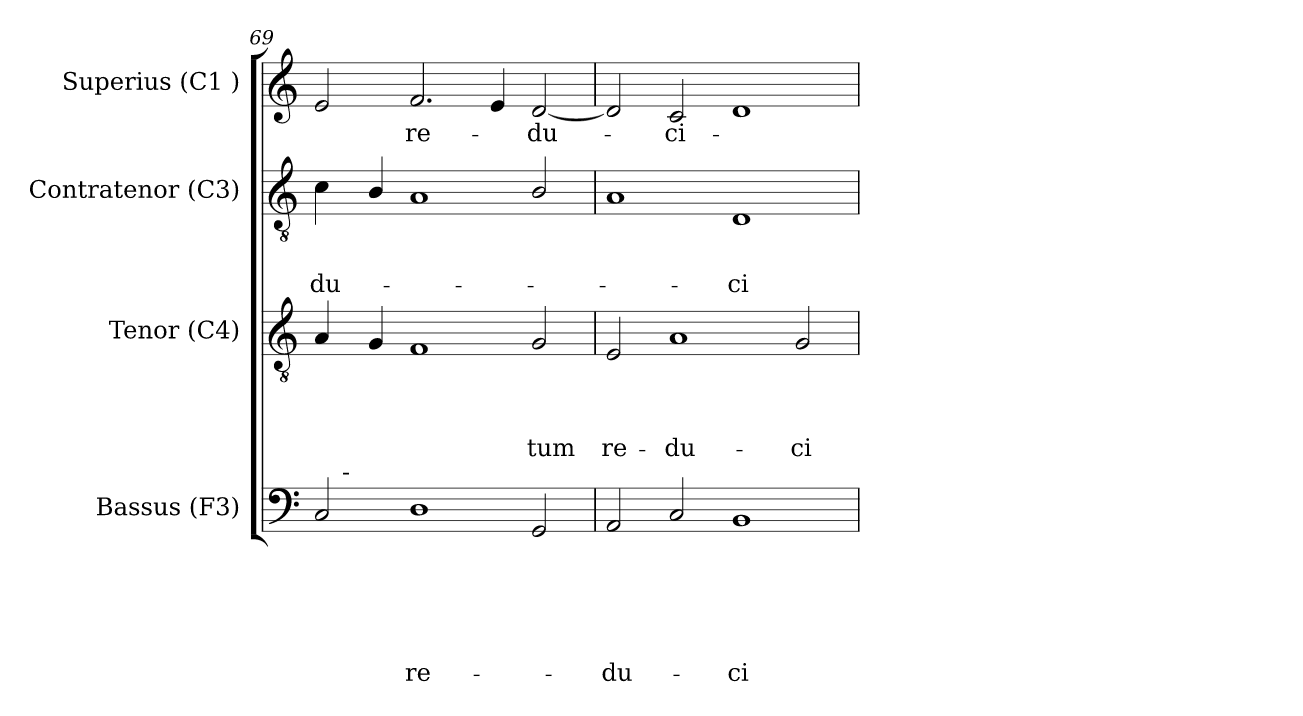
**kern	**text	**text	**text	**text	**text	**text	**kern	**text	**text	**text	**text	**kern	**text	**text	**text	**kern	**text
*part4	*part4	*part4	*part4	*part4	*part4	*part4	*part3	*part3	*part3	*part3	*part3	*part2	*part2	*part2	*part2	*part1	*part1
*staff4	*staff4	*staff4	*staff4	*staff4	*staff4	*staff4	*staff3	*staff3	*staff3	*staff3	*staff3	*staff2	*staff2	*staff2	*staff2	*staff1	*staff1
*I"Bassus (F3)	*	*	*	*	*	*	*I"Tenor (C4)	*	*	*	*	*I"Contratenor (C3)	*	*	*	*I"Superius (C1 )	*
*I'Bass.	*	*	*	*	*	*	*I'T.	*	*	*	*	*I'C.	*	*	*	*I'S.	*
!!LO:PB:g=z
*clefF4	*	*	*	*	*	*	*clefGv2	*	*	*	*	*clefGv2	*	*	*	*clefG2	*
*k[]	*	*	*	*	*	*	*k[]	*	*	*	*	*k[]	*	*	*	*k[]	*
*C:	*	*	*	*	*	*	*C:	*	*	*	*	*C:	*	*	*	*C:	*
=69	=69	=69	=69	=69	=69	=69	=69	=69	=69	=69	=69	=69	=69	=69	=69	=69	=69
!	!	!	!	!	!	!	!	!	!	!	!	!	!	!	!LO:LY:b	!	!
*^	*	*	*	*	*	*	*	*	*	*	*	*	*	*	*	*	*
2C/	8ryy	.	.	.	.	.	.	4A/	.	.	.	.	4c\	.	.	-du-	2e/	.
!	!LO:TX:a:t=-	!	!	!	!	!	!	!	!	!	!	!	!	!	!	!	!	!
.	1...ryy	.	.	.	.	.	.	.	.	.	.	.	.	.	.	.	.	.
.	.	.	.	.	.	.	.	4G/	.	.	.	.	4B/	.	.	.	.	.
!	!	!	!	!	!	!	!LO:LY:b	!	!	!	!	!	!	!	!	!	!	!LO:LY:b
1D	.	.	.	.	.	.	re-	1F	.	.	.	.	1A	.	.	.	2.f/	re-
.	.	.	.	.	.	.	.	.	.	.	.	.	.	.	.	.	4e/	.
!	!	!	!	!	!	!	!	!	!	!	!	!LO:LY:b	!	!	!	!	!	!LO:LY:b
2GG/	.	.	.	.	.	.	.	2G/	.	.	.	-tum	2B/	.	.	.	[<2d/	-du-
=70	=70	=70	=70	=70	=70	=70	=70	=70	=70	=70	=70	=70	=70	=70	=70	=70	=70	=70
!	!	!	!	!	!	!	!LO:LY:b	!	!	!	!	!LO:LY:b	!	!	!	!	!	!
*v	*v	*	*	*	*	*	*	*	*	*	*	*	*	*	*	*	*	*
2AA/	.	.	.	.	.	-du-	2E/	.	.	.	re-	1A	.	.	.	2d/]	.
!	!	!	!	!	!	!	!	!	!	!	!LO:LY:b	!	!	!	!	!	!LO:LY:b
2C/	.	.	.	.	.	.	1A	.	.	.	-du-	.	.	.	.	2c/	-ci-
!	!	!	!	!	!	!LO:LY:b	!	!	!	!	!	!	!	!	!LO:LY:b	!	!
1BB	.	.	.	.	.	-ci-	.	.	.	.	.	1D	.	.	-ci-	1d	.
!	!	!	!	!	!	!	!	!	!	!	!LO:LY:b	!	!	!	!	!	!
.	.	.	.	.	.	.	2G/	.	.	.	-ci-	.	.	.	.	.	.
=	=	=	=	=	=	=	=	=	=	=	=	=	=	=	=	=	=
*-	*-	*-	*-	*-	*-	*-	*-	*-	*-	*-	*-	*-	*-	*-	*-	*-	*-
